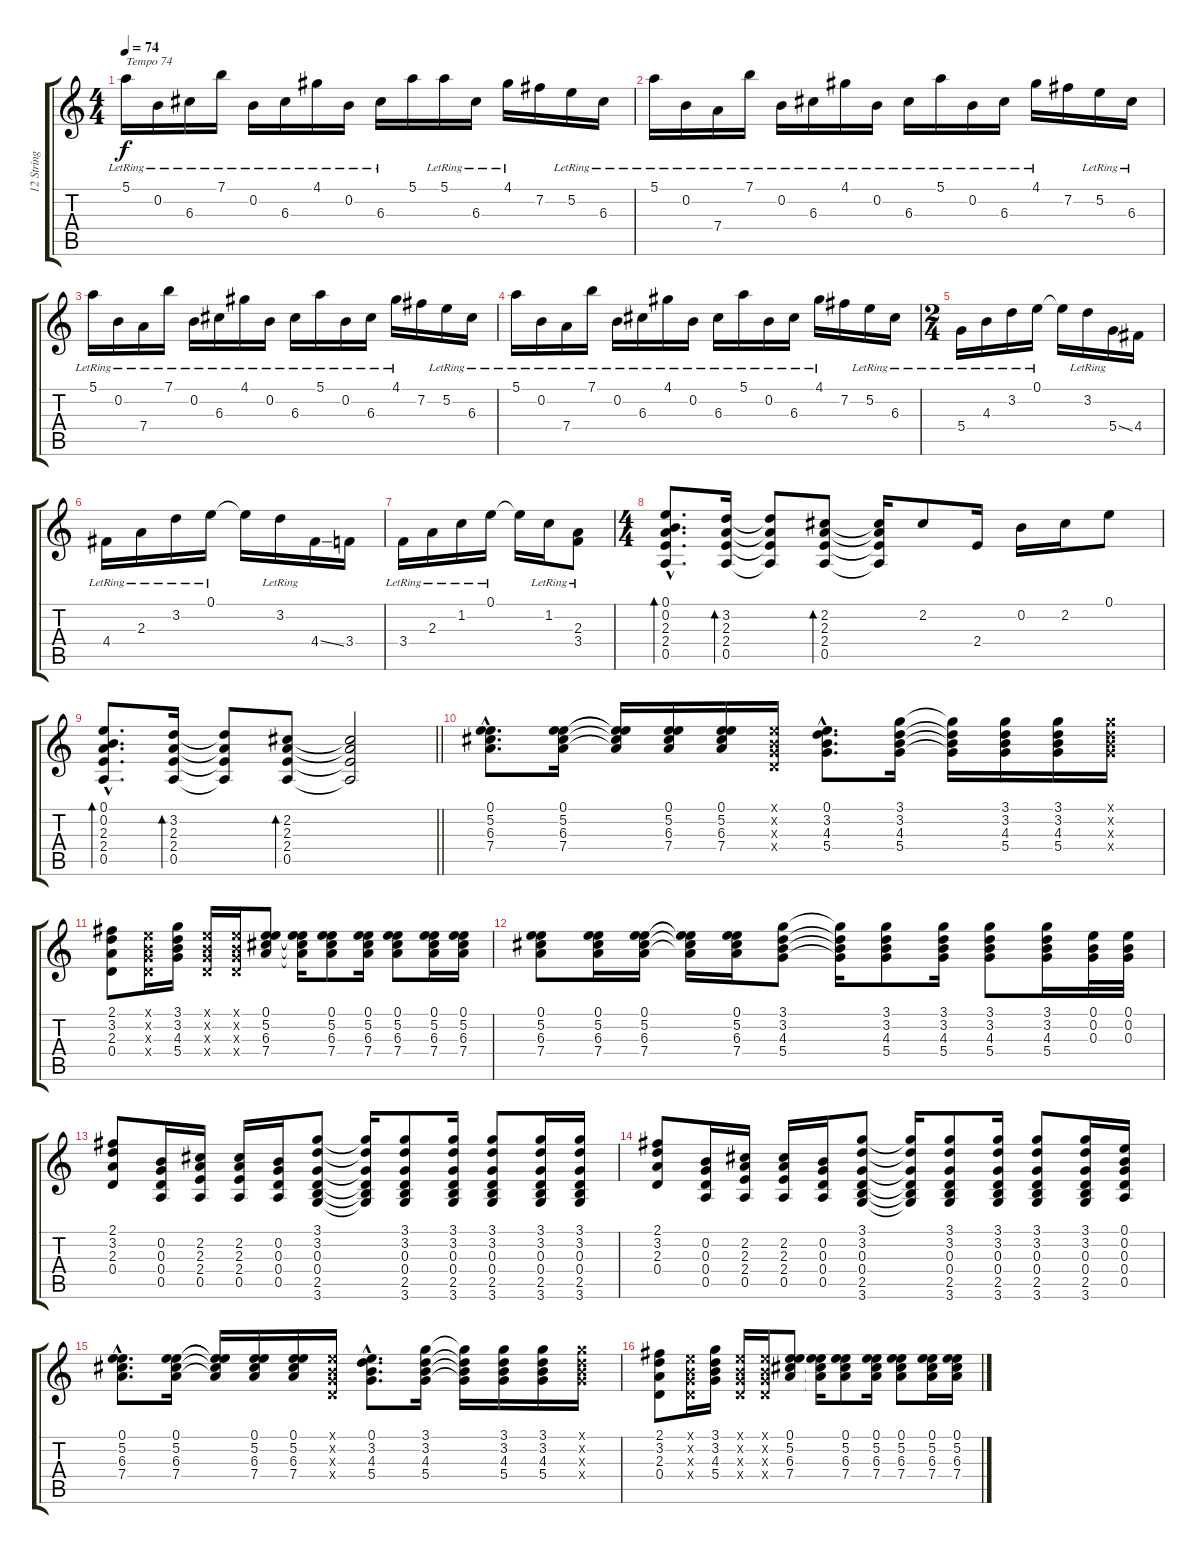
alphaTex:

\track ("12 String" "12 String") {instrument acousticguitarsteel}
\staff {score tabs}
\tuning (E4 B3 G3 D3 A2 E2) {hide}
\ts (4 4)
\tempo 74
\clef g2
\ks c
5.1{lr}.16{txt "Tempo 74" dy f instrument acousticguitarsteel} 0.2{lr}.16 6.3{lr}.16 7.1{lr}.16 0.2{lr}.16 6.3{lr}.16 4.1{lr}.16 0.2{lr}.16 6.3{lr}.16 5.1.16 5.1{lr}.16 6.3{lr}.16 4.1{lr}.16 7.2.16 5.2{lr}.16 6.3{lr}.16 |
5.1{lr}.16 0.2{lr}.16 7.4{lr}.16 7.1{lr}.16 0.2{lr}.16 6.3{lr}.16 4.1{lr}.16 0.2{lr}.16 6.3{lr}.16 5.1{lr}.16 0.2{lr}.16 6.3{lr}.16 4.1{lr}.16 7.2.16 5.2{lr}.16 6.3{lr}.16 |
5.1{lr}.16 0.2{lr}.16 7.4{lr}.16 7.1{lr}.16 0.2{lr}.16 6.3{lr}.16 4.1{lr}.16 0.2{lr}.16 6.3{lr}.16 5.1{lr}.16 0.2{lr}.16 6.3{lr}.16 4.1{lr}.16 7.2.16 5.2{lr}.16 6.3{lr}.16 |
5.1{lr}.16 0.2{lr}.16 7.4{lr}.16 7.1{lr}.16 0.2{lr}.16 6.3{lr}.16 4.1{lr}.16 0.2{lr}.16 6.3{lr}.16 5.1{lr}.16 0.2{lr}.16 6.3{lr}.16 4.1{lr}.16 7.2.16 5.2{lr}.16 6.3{lr}.16 |
\ts (2 4)
5.4{lr}.16 4.3{lr}.16 3.2{lr}.16 0.1{lr}.16 0.1{t}.16 3.2{lr}.16 5.4{ss}.16 4.4.16 |
4.4{lr}.16 2.3{lr}.16 3.2{lr}.16 0.1{lr}.16 0.1{t}.16 3.2{lr}.16 4.4{ss}.16 3.4.16 |
3.4{lr}.16 2.3{lr}.16 1.2{lr}.16 0.1{lr}.16 0.1{t}.16 1.2{lr}.16 (2.3{lr} 3.4{lr}).8 |
\ts (4 4)
(0.1 0.2{hac} 2.3{hac} 2.4{hac} 0.5{hac}).8{d bd 120} (3.2 2.3 2.4 0.5).16{bd 120} (3.2{t} 2.3{t} 2.4{t} 0.5{t}).8 (2.2 2.3 2.4 0.5).8{bd 120} (2.2{t} 2.3{t} 2.4{t} 0.5{t}).16 2.2.8 2.4.16 0.2.16 2.2.16 0.1.8 |
\barLineRight lightlight
(0.1{hac} 0.2{hac} 2.3{hac} 2.4{hac} 0.5{hac}).8{d bd 120} (3.2 2.3 2.4 0.5).16{bd 60} (3.2{t} 2.3{t} 2.4{t} 0.5{t}).8 (2.2 2.3 2.4 0.5).8{bd 60} (2.2{t} 2.3{t} 2.4{t} 0.5{t}).2 |
(0.1{hac} 5.2{hac} 6.3{hac} 7.4{hac}).8{d} (0.1 5.2 6.3 7.4).16 (0.1{t} 5.2{t} 6.3{t} 7.4{t}).16 (0.1 5.2 6.3 7.4).16 (0.1 5.2 6.3 7.4).16 (0.1{x} 0.2{x} 0.3{x} 0.4{x}).16 (0.1{hac} 3.2{hac} 4.3{hac} 5.4{hac}).8{d} (3.1 3.2 4.3 5.4).16 (3.1{t} 3.2{t} 4.3{t} 5.4{t}).16 (3.1 3.2 4.3 5.4).16 (3.1 3.2 4.3 5.4).16 (3.1{x} 3.2{x} 4.3{x} 5.4{x}).16 |
(2.1 3.2 2.3 0.4).8 (0.1{x} 0.2{x} 0.3{x} 0.4{x}).16 (3.1 3.2 4.3 5.4).16 (0.1{x} 0.2{x} 0.3{x} 0.4{x}).16 (0.1{x} 0.2{x} 0.3{x} 0.4{x}).16 (0.1 5.2 6.3 7.4).8 (0.1{t} 5.2{t} 6.3{t} 7.4{t}).16 (0.1 5.2 6.3 7.4).8 (0.1 5.2 6.3 7.4).16 (0.1 5.2 6.3 7.4).8 (0.1 5.2 6.3 7.4).16 (0.1 5.2 6.3 7.4).16 |
(0.1 5.2 6.3 7.4).8 (0.1 5.2 6.3 7.4).16 (0.1 5.2 6.3 7.4).16 (0.1{t} 5.2{t} 6.3{t} 7.4{t}).16 (0.1 5.2 6.3 7.4).16 (3.1 3.2 4.3 5.4).8 (3.1{t} 3.2{t} 4.3{t} 5.4{t}).16 (3.1 3.2 4.3 5.4).8 (3.1 3.2 4.3 5.4).16 (3.1 3.2 4.3 5.4).8 (3.1 3.2 4.3 5.4).16 (0.1 0.2 0.3).32 (0.1 0.2 0.3).32 |
(2.1 3.2 2.3 0.4).8 (0.2 0.3 0.4 0.5).16 (2.2 2.3 2.4 0.5).16 (2.2 2.3 2.4 0.5).16 (0.2 0.3 0.4 0.5).16 (3.1 3.2 0.3 0.4 2.5 3.6).8 (3.1{t} 3.2{t} 0.3{t} 0.4{t} 2.5{t} 3.6{t}).16 (3.1 3.2 0.3 0.4 2.5 3.6).8 (3.1 3.2 0.3 0.4 2.5 3.6).16 (3.1 3.2 0.3 0.4 2.5 3.6).8 (3.1 3.2 0.3 0.4 2.5 3.6).16 (3.1 3.2 0.3 0.4 2.5 3.6).16 |
(2.1 3.2 2.3 0.4).8 (0.2 0.3 0.4 0.5).16 (2.2 2.3 2.4 0.5).16 (2.2 2.3 2.4 0.5).16 (0.2 0.3 0.4 0.5).16 (3.1 3.2 0.3 0.4 2.5 3.6).8 (3.1{t} 3.2{t} 0.3{t} 0.4{t} 2.5{t} 3.6{t}).16 (3.1 3.2 0.3 0.4 2.5 3.6).8 (3.1 3.2 0.3 0.4 2.5 3.6).16 (3.1 3.2 0.3 0.4 2.5 3.6).8 (3.1 3.2 0.3 0.4 2.5 3.6).16 (0.1 0.2 0.3 0.4 0.5).16 |
(0.1{hac} 5.2{hac} 6.3{hac} 7.4{hac}).8{d} (0.1 5.2 6.3 7.4).16 (0.1{t} 5.2{t} 6.3{t} 7.4{t}).16 (0.1 5.2 6.3 7.4).16 (0.1 5.2 6.3 7.4).16 (0.1{x} 0.2{x} 0.3{x} 0.4{x}).16 (0.1{hac} 3.2{hac} 4.3{hac} 5.4{hac}).8{d} (3.1 3.2 4.3 5.4).16 (3.1{t} 3.2{t} 4.3{t} 5.4{t}).16 (3.1 3.2 4.3 5.4).16 (3.1 3.2 4.3 5.4).16 (3.1{x} 3.2{x} 4.3{x} 5.4{x}).16 |
(2.1 3.2 2.3 0.4).8 (0.1{x} 0.2{x} 0.3{x} 0.4{x}).16 (3.1 3.2 4.3 5.4).16 (0.1{x} 0.2{x} 0.3{x} 0.4{x}).16 (0.1{x} 0.2{x} 0.3{x} 0.4{x}).16 (0.1 5.2 6.3 7.4).8 (0.1{t} 5.2{t} 6.3{t} 7.4{t}).16 (0.1 5.2 6.3 7.4).8 (0.1 5.2 6.3 7.4).16 (0.1 5.2 6.3 7.4).8 (0.1 5.2 6.3 7.4).16 (0.1 5.2 6.3 7.4).16
